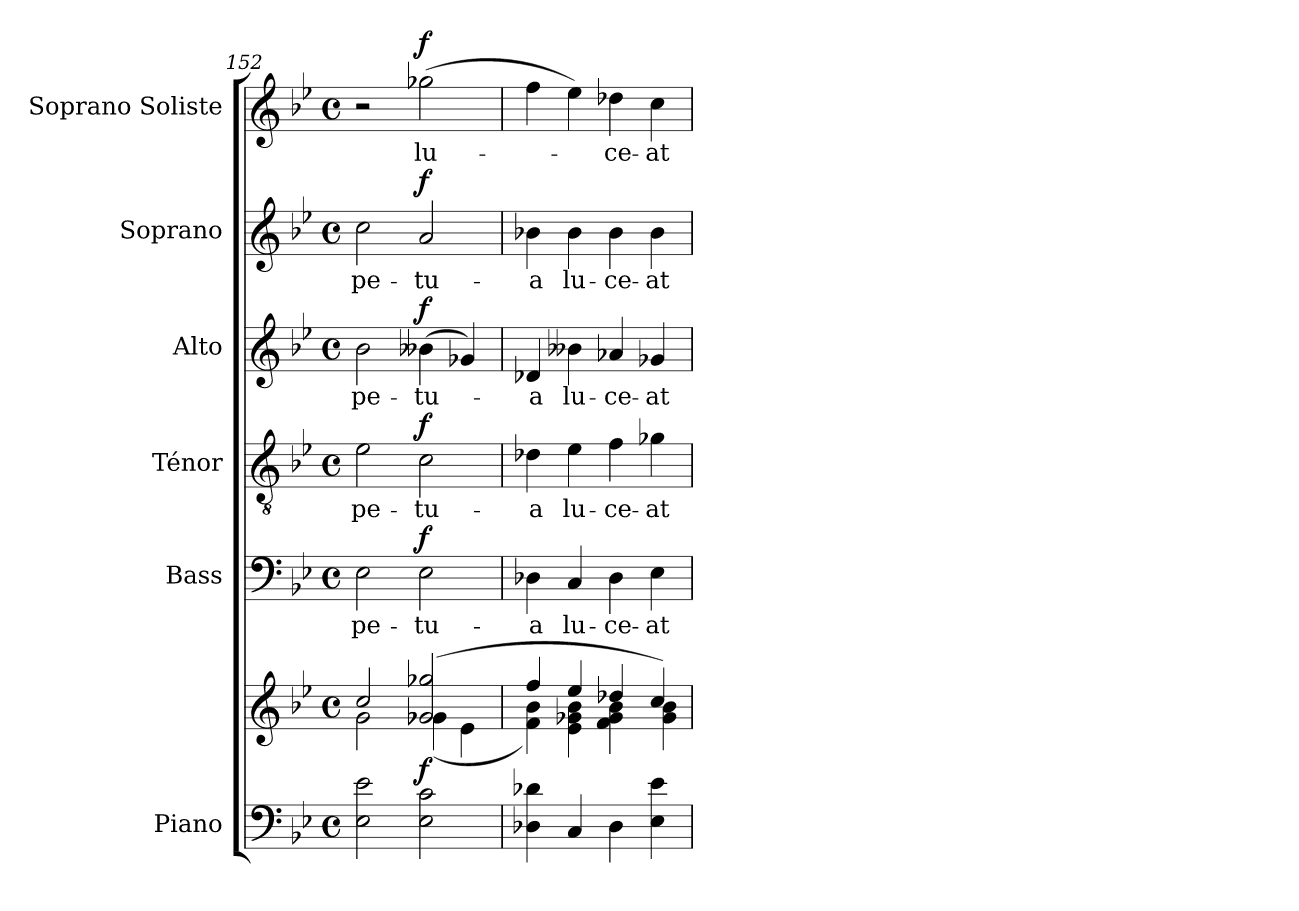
**kern	**kern	**dynam	**kern	**text	**dynam	**kern	**text	**dynam	**kern	**text	**dynam	**kern	**text	**dynam	**kern	**text	**dynam
*part6	*part6	*part6	*part5	*part5	*part5	*part4	*part4	*part4	*part3	*part3	*part3	*part2	*part2	*part2	*part1	*part1	*part1
*staff7	*staff6	*staff6/7	*staff5	*staff5	*staff5	*staff4	*staff4	*staff4	*staff3	*staff3	*staff3	*staff2	*staff2	*staff2	*staff1	*staff1	*staff1
*I"Piano	*	*	*I"Bass	*	*	*I"Ténor	*	*	*I"Alto	*	*	*I"Soprano	*	*	*I"Soprano Soliste	*	*
*I'Pno.	*	*	*I'B.	*	*	*I'T.	*	*	*I'A.	*	*	*I'S.	*	*	*	*	*
*clefF4	*clefG2	*	*clefF4	*	*	*clefGv2	*	*	*clefG2	*	*	*clefG2	*	*	*clefG2	*	*
*	*	*	*	*	*	*	*	*	*ITrd2c3	*	*	*	*	*	*	*	*
*k[b-e-]	*k[b-e-]	*	*k[b-e-]	*	*	*k[b-e-]	*	*	*k[f#]	*	*	*k[b-e-]	*	*	*k[b-e-]	*	*
*M4/4	*M4/4	*	*M4/4	*	*	*M4/4	*	*	*M4/4	*	*	*M4/4	*	*	*M4/4	*	*
*met(c)	*met(c)	*	*met(c)	*	*	*met(c)	*	*	*met(c)	*	*	*met(c)	*	*	*met(c)	*	*
=152	=152	=152	=152	=152	=152	=152	=152	=152	=152	=152	=152	=152	=152	=152	=152	=152	=152
*	*^	*	*	*	*	*	*	*	*	*	*	*	*	*	*	*	*
2E-\ 2e-\	2cc/	2g\	.	2E-\	-pe-	.	2e-\	-pe-	.	2gi\	-pe-	.	2cc\	-pe-	.	2r	.	.
!	!	!	!LO:DY:a=2	!	!	!LO:DY:a	!	!	!LO:DY:a	!	!	!LO:DY:a	!	!	!LO:DY:a	!	!	!LO:DY:a
2E-\ 2c\	(2g-X/ 2gg-X/	(4g-\	f	2E-\	-tu-	f	2c\	-tu-	f	(4g-Xi\	-tu-	f	2a/	-tu-	f	(2gg-X\	lu-	f
.	.	4e-\	.	.	.	.	.	.	.	4e-Xi/)	.	.	.	.	.	.	.	.
=153	=153	=153	=153	=153	=153	=153	=153	=153	=153	=153	=153	=153	=153	=153	=153	=153	=153	=153
4D-X\ 4d-X\	4ff/	4f\ 4b-\)	.	4D-X\	-a	.	4d-X\	-a	.	4B-Xi/	-a	.	4b-X\	-a	.	4ff\	.	.
4C/	4ee-/	4e-\ 4g-X\ 4b-\	.	4C/	lu-	.	4e-\	lu-	.	4g-Xi\	lu-	.	4b-\	lu-	.	4ee-\)	.	.
4D-\	4dd-X/	4f\ 4g-\ 4b-\	.	4D-\	-ce-	.	4f\	-ce-	.	4fni/	-ce-	.	4b-\	-ce-	.	4dd-X\	-ce-	.
4E-\ 4e-\	4cc/)	4g-\ 4b-\	.	4E-\	-at	.	4g-X\	-at	.	4e-Xi/	-at	.	4b-\	-at	.	4cc\	-at	.
*	*v	*v	*	*	*	*	*	*	*	*	*	*	*	*	*	*	*	*
=	=	=	=	=	=	=	=	=	=	=	=	=	=	=	=	=	=
*-	*-	*-	*-	*-	*-	*-	*-	*-	*-	*-	*-	*-	*-	*-	*-	*-	*-
